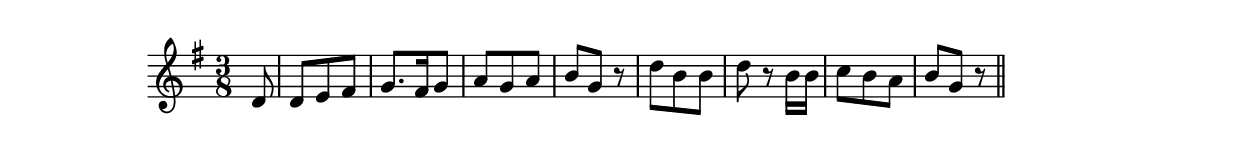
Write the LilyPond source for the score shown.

\version "2.14.0"
%{\header {
  title = "Beckoning the Pigeons"
  composer = "Froebel"
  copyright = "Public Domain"
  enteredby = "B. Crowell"
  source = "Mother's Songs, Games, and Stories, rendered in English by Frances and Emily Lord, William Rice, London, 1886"
}%}
\score{{\key g \major
\time 3/8
%{\tempo 8=100
%}\relative d' {
  \partial 8
  d8 | d e fis | g8. fis16 g8 | a g a | b g r | d' b b | d r b16 b | c8 b a | b g r
  \bar "||"
}
}}